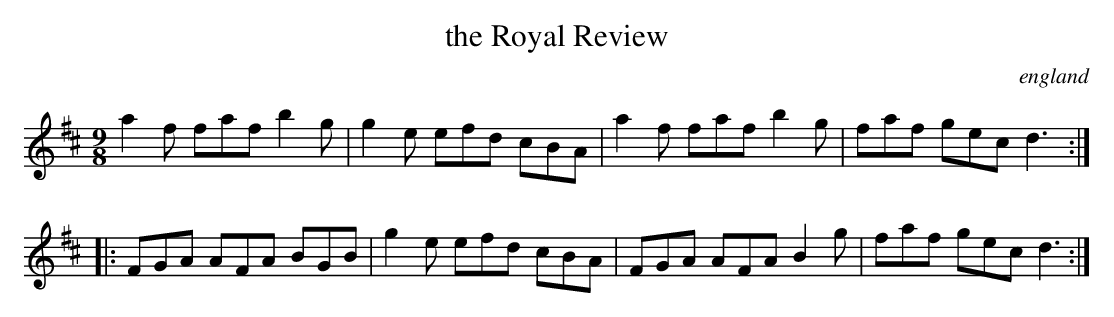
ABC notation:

X:1
T:the Royal Review
O:england
M:9/8
L:1/8
K:D
a2f faf b2g | g2e efd cBA | \
a2f faf b2g | faf gec d3 :|
|:FGA AFA BGB | g2e efd cBA |\
FGA AFA B2g | faf gec d3 :|
